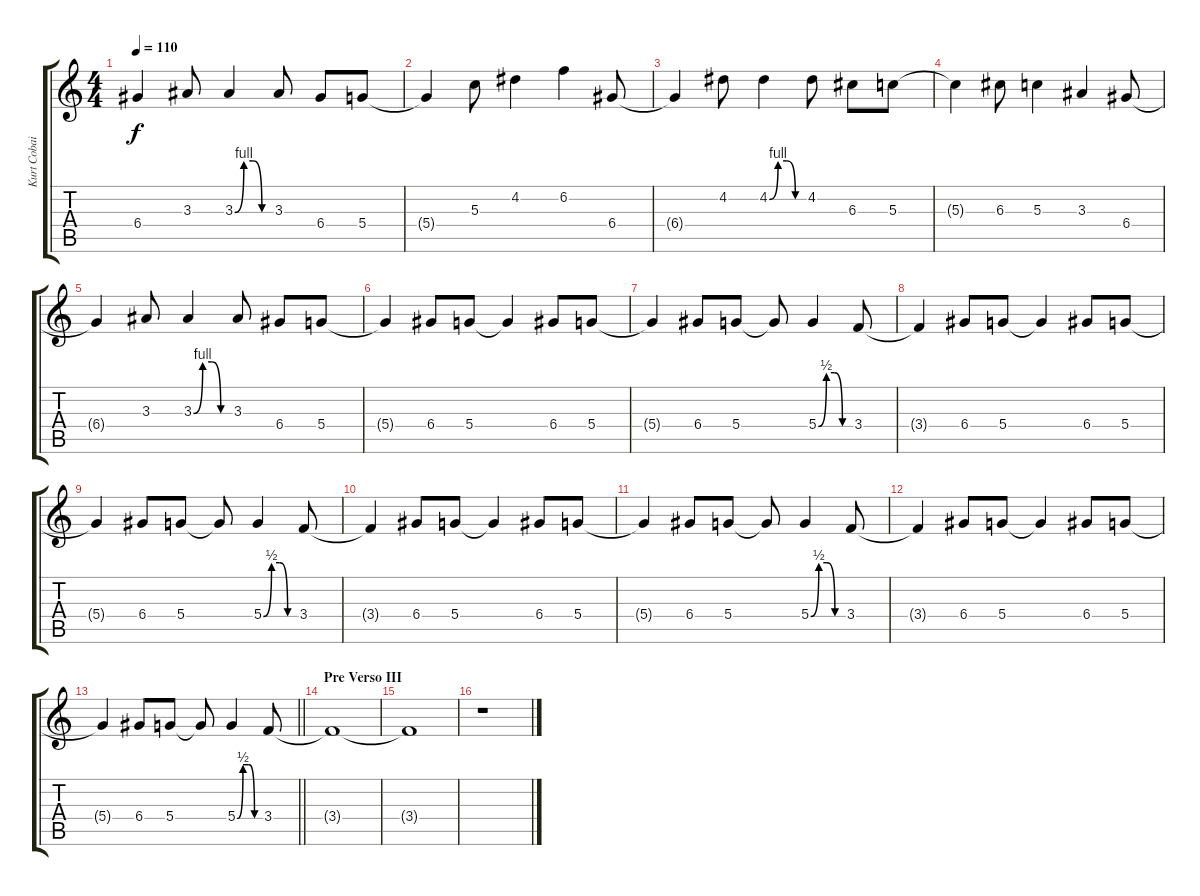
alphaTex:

\track ("Kurt Cobain (Guitarra 1)" "Kurt Cobai") {instrument distortionguitar}
\staff {score tabs}
\tuning (E4 B3 G3 D3 A2 E2) {hide}
\ts (4 4)
\tempo 110
\clef g2
\ks c
6.4{t}.4{dy f} 3.3.8 3.3{be (custom 0 0 15 4 30 4 45 0 60 0)}.4 3.3.8 6.4.8 5.4.8 |
5.4{t}.4 5.3.8 4.2.4 6.2.4 6.4.8 |
6.4{t}.4 4.2.8 4.2{be (custom 0 0 15 4 30 4 45 0 60 0)}.4 4.2.8 6.3.8 5.3.8 |
5.3{t}.4 6.3.8 5.3.4 3.3.4 6.4.8 |
6.4{t}.4 3.3.8 3.3{be (custom 0 0 15 4 30 4 45 0 60 0)}.4 3.3.8 6.4.8 5.4.8 |
5.4{t}.4 6.4.8 5.4.8 5.4{t}.4 6.4.8 5.4.8 |
5.4{t}.4 6.4.8 5.4.8 5.4{t}.8 5.4{be (custom 0 0 15 2 30 2 45 0 60 0)}.4 3.4.8 |
3.4{t}.4 6.4.8 5.4.8 5.4{t}.4 6.4.8 5.4.8 |
5.4{t}.4 6.4.8 5.4.8 5.4{t}.8 5.4{be (custom 0 0 15 2 30 2 45 0 60 0)}.4 3.4.8 |
3.4{t}.4 6.4.8 5.4.8 5.4{t}.4 6.4.8 5.4.8 |
5.4{t}.4 6.4.8 5.4.8 5.4{t}.8 5.4{be (custom 0 0 15 2 30 2 45 0 60 0)}.4 3.4.8 |
3.4{t}.4 6.4.8 5.4.8 5.4{t}.4 6.4.8 5.4.8 |
\barLineRight lightlight
5.4{t}.4 6.4.8 5.4.8 5.4{t}.8 5.4{be (custom 0 0 15 2 30 2 45 0 60 0)}.4 3.4.8 |
\section ("" "Pre Verso III")
3.4{t}.1{volume 0} |
3.4{t}.1 |
r.1
